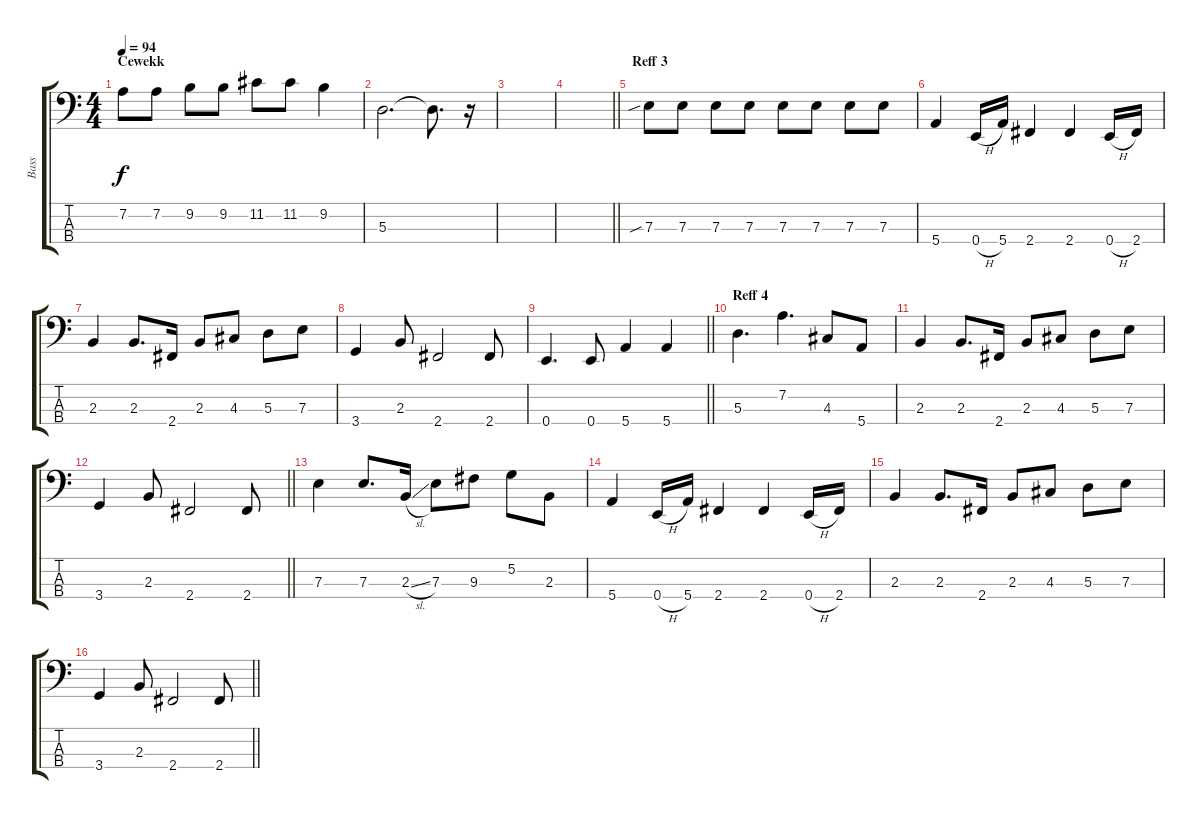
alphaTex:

\track ("Bass" "Bass") {instrument electricbassfinger}
\staff {score tabs}
\tuning (G2 D2 A1 E1) {hide}
\ts (4 4)
\section ("" "Cewekk")
\tempo 94
\clef f4
\ks c
7.2.8{dy f} 7.2.8 9.2.8 9.2.8 11.2.8 11.2.8 9.2.4 |
5.3.2{d} 5.3{t}.8{d} r.16 |
|
\barLineRight lightlight
|
\section ("" "Reff 3")
7.3{sib}.8 7.3.8 7.3.8 7.3.8 7.3.8 7.3.8 7.3.8 7.3.8 |
5.4.4 0.4{h}.16 5.4.16 2.4.4 2.4.4 0.4{h}.16 2.4.16 |
2.3.4 2.3.8{d} 2.4.16 2.3.8 4.3.8 5.3.8 7.3.8 |
3.4.4 2.3.8 2.4.2 2.4.8 |
\barLineRight lightlight
0.4.4{d} 0.4.8 5.4.4 5.4.4 |
\section ("" "Reff 4")
5.3.4{d} 7.2.4{d} 4.3.8 5.4.8 |
2.3.4 2.3.8{d} 2.4.16 2.3.8 4.3.8 5.3.8 7.3.8 |
\barLineRight lightlight
3.4.4 2.3.8 2.4.2 2.4.8 |
7.3.4 7.3.8{d} 2.3{sl}.16 7.3.8 9.3.8 5.2.8 2.3.8 |
5.4.4 0.4{h}.16 5.4.16 2.4.4 2.4.4 0.4{h}.16 2.4.16 |
2.3.4 2.3.8{d} 2.4.16 2.3.8 4.3.8 5.3.8 7.3.8 |
\barLineRight lightlight
3.4.4 2.3.8 2.4.2 2.4.8
